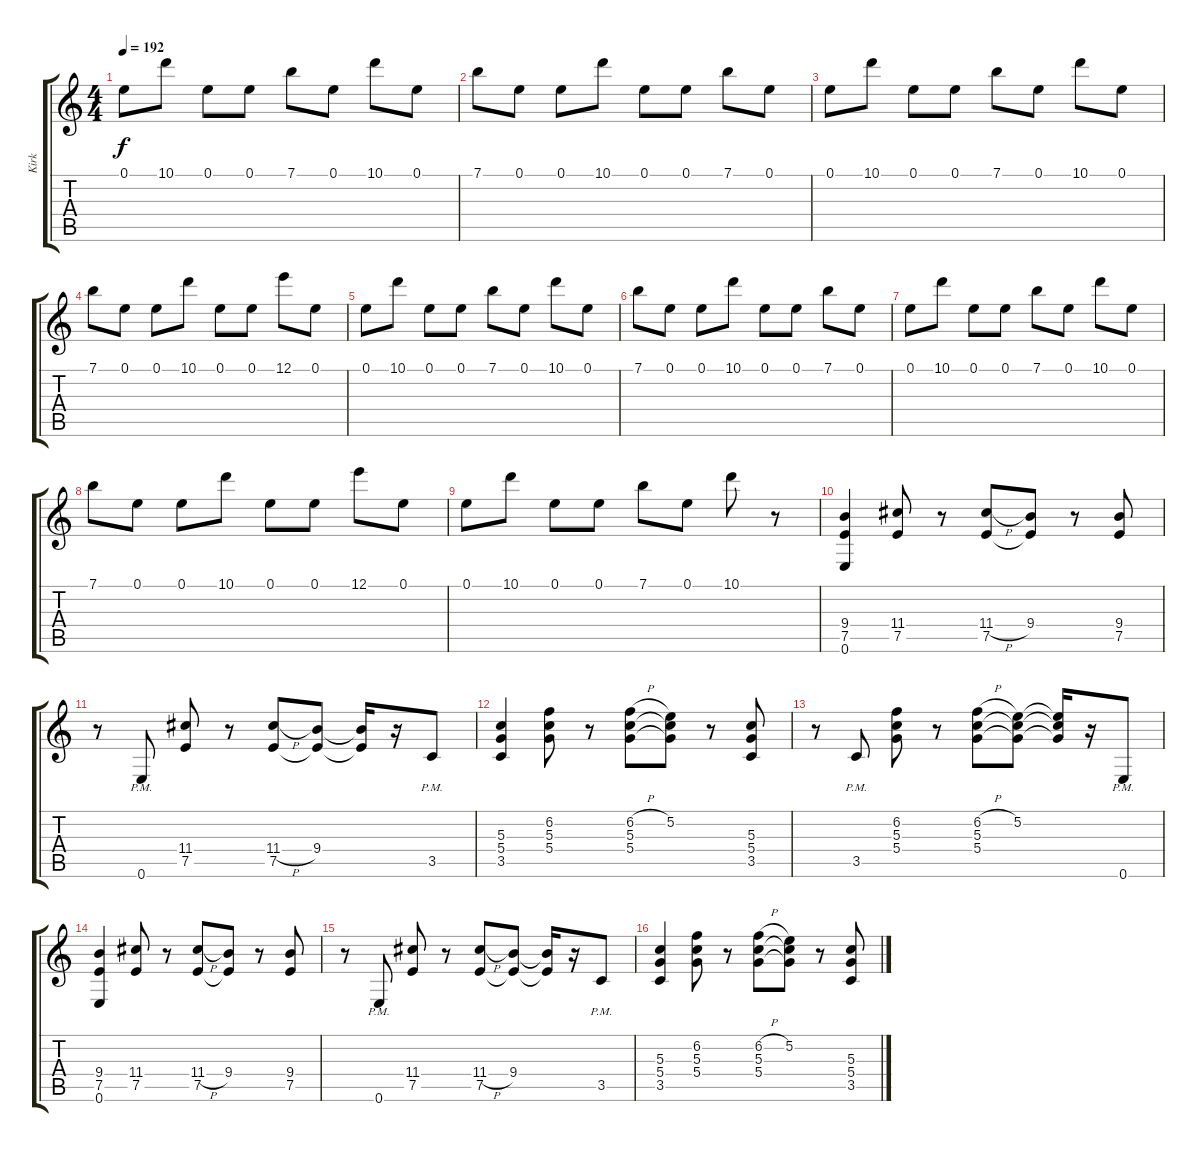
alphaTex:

\track ("Kirk" "Kirk") {instrument distortionguitar}
\staff {score tabs}
\tuning (E4 B3 G3 D3 A2 E2) {hide}
\ts (4 4)
\tempo 192
\clef g2
\ks c
0.1.8{dy f} 10.1.8 0.1.8 0.1.8 7.1.8 0.1.8 10.1.8 0.1.8 |
7.1.8 0.1.8 0.1.8 10.1.8 0.1.8 0.1.8 7.1.8 0.1.8 |
0.1.8 10.1.8 0.1.8 0.1.8 7.1.8 0.1.8 10.1.8 0.1.8 |
7.1.8 0.1.8 0.1.8 10.1.8 0.1.8 0.1.8 12.1.8 0.1.8 |
0.1.8 10.1.8 0.1.8 0.1.8 7.1.8 0.1.8 10.1.8 0.1.8 |
7.1.8 0.1.8 0.1.8 10.1.8 0.1.8 0.1.8 7.1.8 0.1.8 |
0.1.8 10.1.8 0.1.8 0.1.8 7.1.8 0.1.8 10.1.8 0.1.8 |
7.1.8 0.1.8 0.1.8 10.1.8 0.1.8 0.1.8 12.1.8 0.1.8 |
0.1.8 10.1.8 0.1.8 0.1.8 7.1.8 0.1.8 10.1.8 r.8 |
(9.4 7.5 0.6).4{volume 11} (11.4 7.5).8 r.8 (11.4{h} 7.5).8 (9.4 7.5{t}).8 r.8 (9.4 7.5).8 |
r.8 0.6{pm}.8 (11.4 7.5).8 r.8 (11.4{h} 7.5).8 (9.4 7.5{t}).8 (9.4{t} 7.5{t}).16 r.16 3.5{pm}.8 |
(5.3 5.4 3.5).4 (6.2 5.3 5.4).8 r.8 (6.2{h} 5.3 5.4).8 (5.2 5.3{t} 5.4{t}).8 r.8 (5.3 5.4 3.5).8 |
r.8 3.5{pm}.8 (6.2 5.3 5.4).8 r.8 (6.2{h} 5.3 5.4).8 (5.2 5.3{t} 5.4{t}).8 (5.2{t} 5.3{t} 5.4{t}).16 r.16 0.6{pm}.8 |
(9.4 7.5 0.6).4 (11.4 7.5).8 r.8 (11.4{h} 7.5).8 (9.4 7.5{t}).8 r.8 (9.4 7.5).8 |
r.8 0.6{pm}.8 (11.4 7.5).8 r.8 (11.4{h} 7.5).8 (9.4 7.5{t}).8 (9.4{t} 7.5{t}).16 r.16 3.5{pm}.8 |
(5.3 5.4 3.5).4 (6.2 5.3 5.4).8 r.8 (6.2{h} 5.3 5.4).8 (5.2 5.3{t} 5.4{t}).8 r.8 (5.3 5.4 3.5).8
